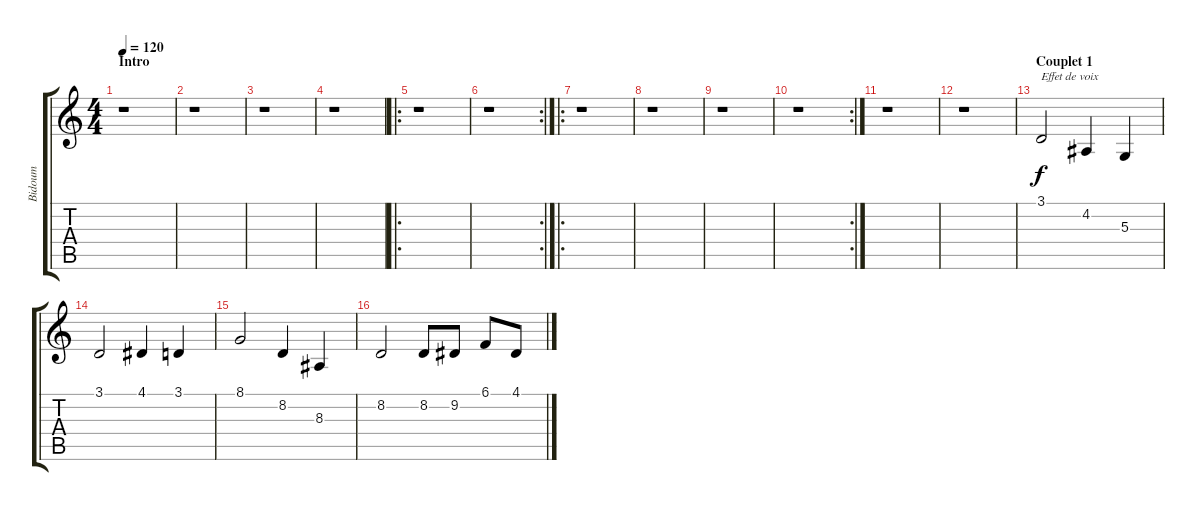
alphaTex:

\track ("Bidoum" "Bidoum") {instrument cello}
\staff {score tabs}
\tuning (B3 Gb3 D3 A2 E2 B1) {hide}
\ts (4 4)
\section ("" "Intro")
\tempo 120
\clef g2
\ks c
r.1{dy f instrument cello} |
r.1 |
r.1 |
r.1 |
\ro
r.1 |
\rc 2
r.1 |
\ro
r.1 |
r.1 |
r.1 |
\rc 2
r.1 |
r.1 |
r.1 |
\section ("" "Couplet 1")
3.1.2{txt "Effet de voix"} 4.2.4 5.3.4 |
3.1.2 4.1.4 3.1.4 |
8.1.2 8.2.4 8.3.4 |
8.2.2 8.2.8 9.2.8 6.1.8 4.1.8
